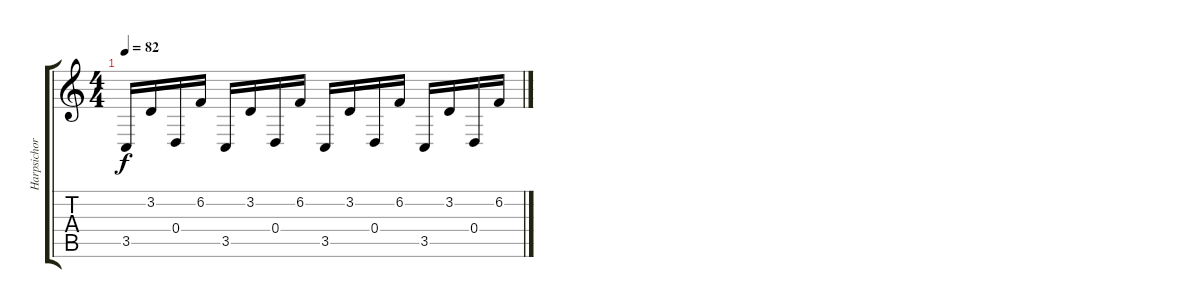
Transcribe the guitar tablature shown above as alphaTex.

\track ("Harpsichord" "Harpsichor") {instrument harpsichord}
\staff {score tabs}
\tuning (E4 B3 G3 D3 A2 E2) {hide}
\ts (4 4)
\tempo 82
\clef g2
\ks c
3.5.16{dy f} 3.2.16 0.4.16 6.2.16 3.5.16 3.2.16 0.4.16 6.2.16 3.5.16 3.2.16 0.4.16 6.2.16 3.5.16 3.2.16 0.4.16 6.2.16
